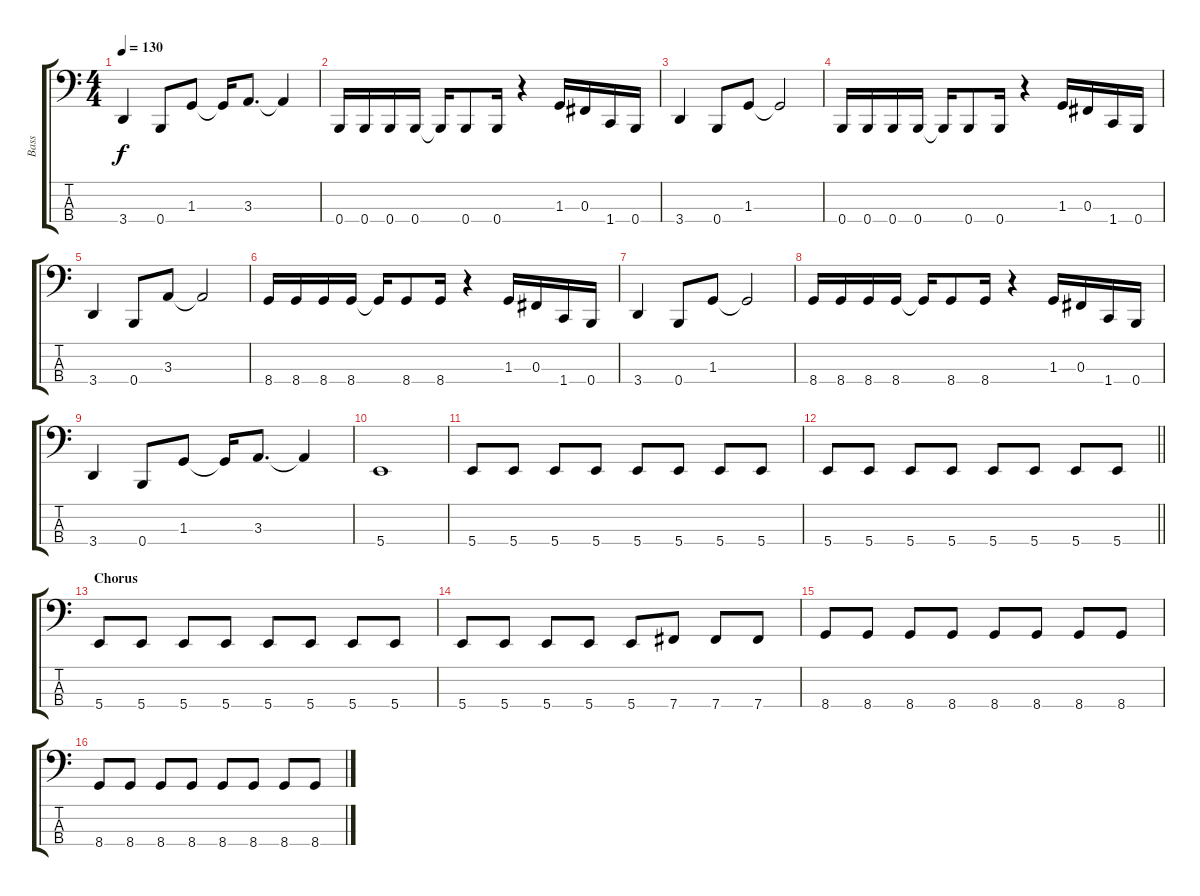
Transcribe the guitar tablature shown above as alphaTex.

\track ("Bass" "Bass") {instrument electricbassfinger}
\staff {score tabs}
\tuning (E2 B1 Gb1 B0) {hide}
\ts (4 4)
\tempo 130
\clef f4
\ks c
3.4.4{dy f} 0.4.8 1.3.8 1.3{t}.16 3.3.8{d} 3.3{t}.4 |
0.4.16 0.4.16 0.4.16 0.4.16 0.4{t}.16 0.4.8 0.4.16 r.4 1.3.16 0.3.16 1.4.16 0.4.16 |
3.4.4 0.4.8 1.3.8 1.3{t}.2 |
0.4.16 0.4.16 0.4.16 0.4.16 0.4{t}.16 0.4.8 0.4.16 r.4 1.3.16 0.3.16 1.4.16 0.4.16 |
3.4.4 0.4.8 3.3.8 3.3{t}.2 |
8.4.16 8.4.16 8.4.16 8.4.16 8.4{t}.16 8.4.8 8.4.16 r.4 1.3.16 0.3.16 1.4.16 0.4.16 |
3.4.4 0.4.8 1.3.8 1.3{t}.2 |
8.4.16 8.4.16 8.4.16 8.4.16 8.4{t}.16 8.4.8 8.4.16 r.4 1.3.16 0.3.16 1.4.16 0.4.16 |
3.4.4 0.4.8 1.3.8 1.3{t}.16 3.3.8{d} 3.3{t}.4 |
5.4.1 |
5.4.8 5.4.8 5.4.8 5.4.8 5.4.8 5.4.8 5.4.8 5.4.8 |
\barLineRight lightlight
5.4.8 5.4.8 5.4.8 5.4.8 5.4.8 5.4.8 5.4.8 5.4.8 |
\section ("" "Chorus")
5.4.8 5.4.8 5.4.8 5.4.8 5.4.8 5.4.8 5.4.8 5.4.8 |
5.4.8 5.4.8 5.4.8 5.4.8 5.4.8 7.4.8 7.4.8 7.4.8 |
8.4.8 8.4.8 8.4.8 8.4.8 8.4.8 8.4.8 8.4.8 8.4.8 |
8.4.8 8.4.8 8.4.8 8.4.8 8.4.8 8.4.8 8.4.8 8.4.8
